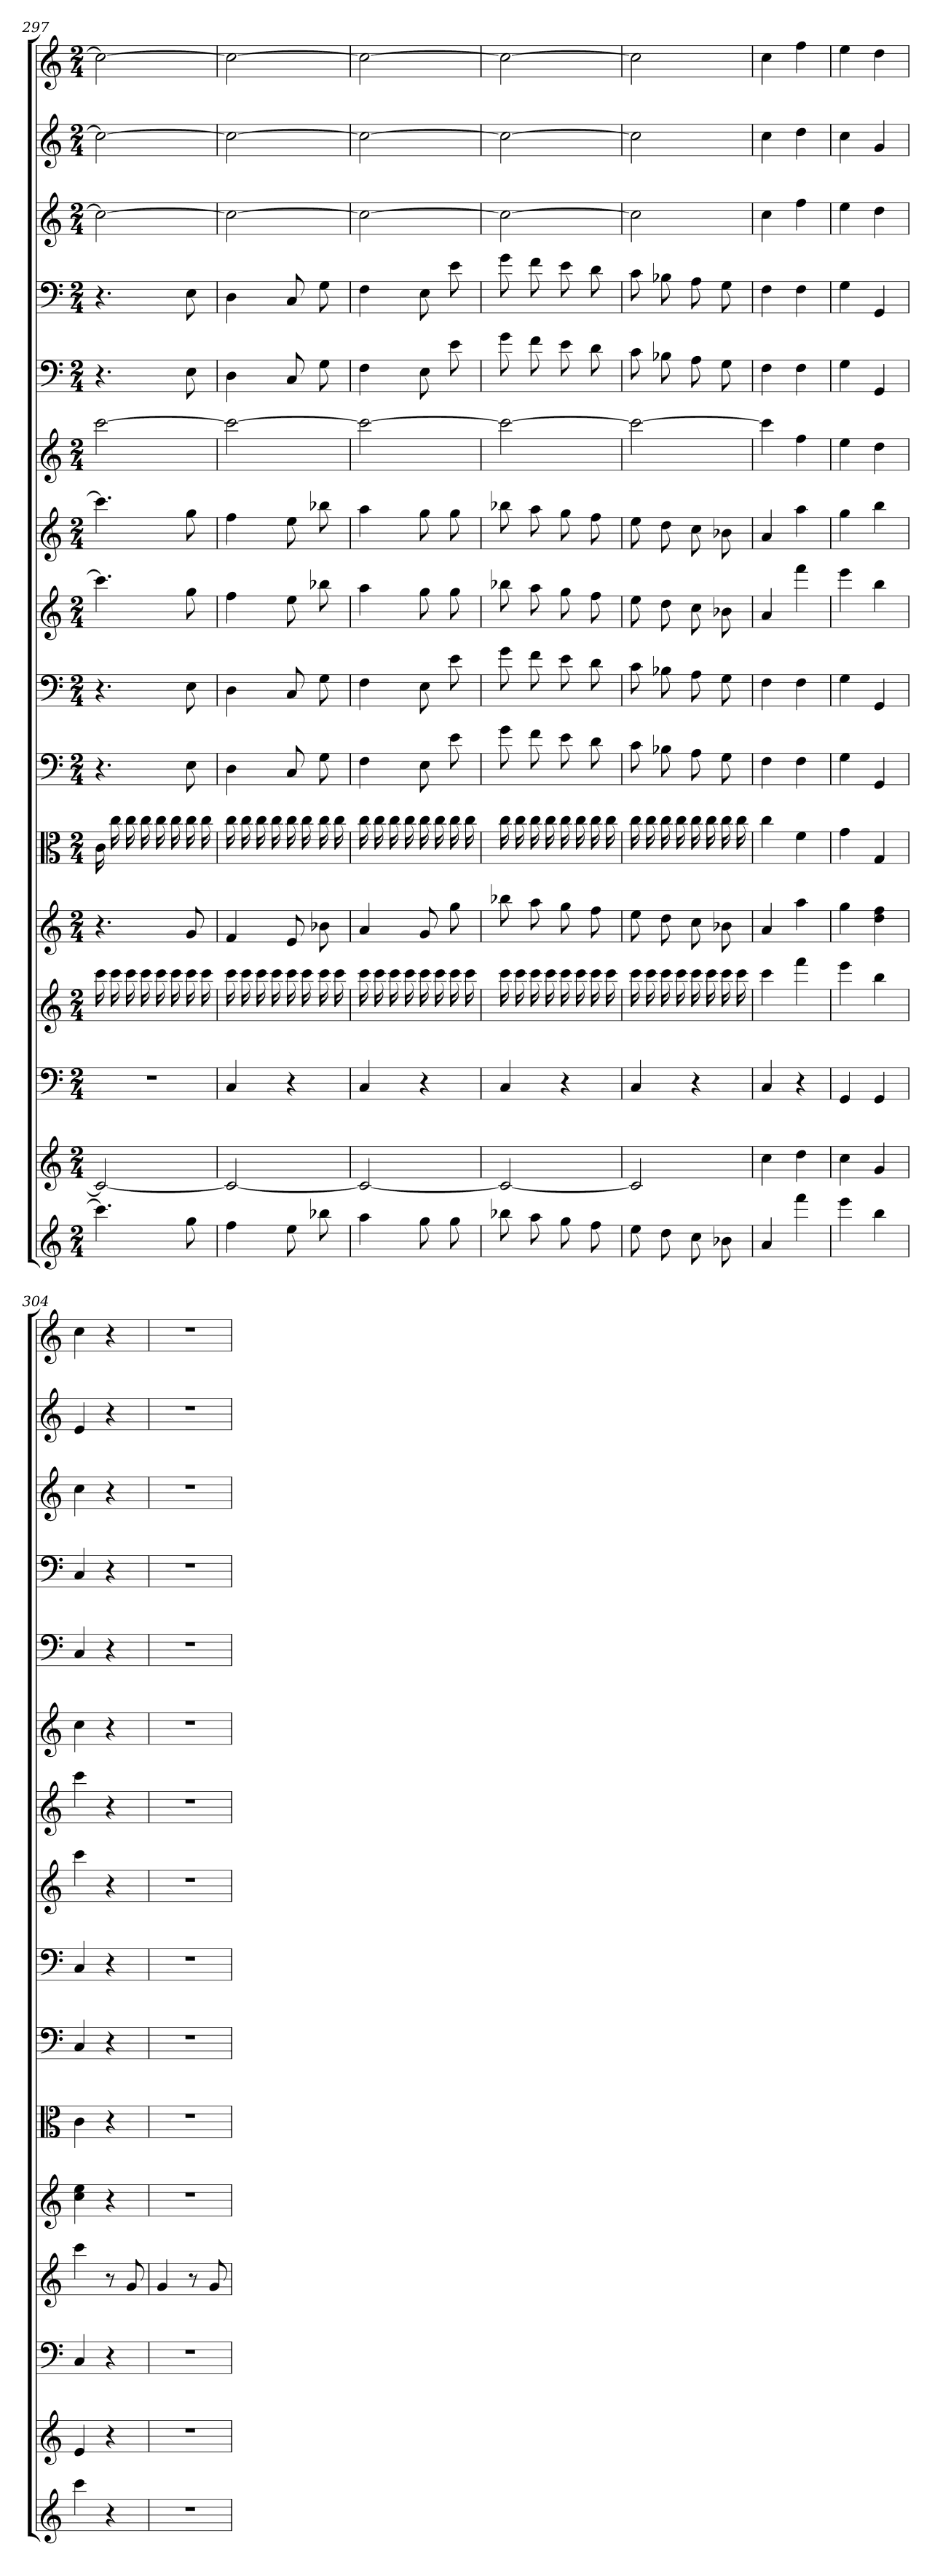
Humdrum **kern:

**kern	**kern	**kern	**kern	**kern	**kern	**kern	**kern	**kern	**kern	**kern	**kern	**kern	**kern	**kern	**kern
*part16	*part15	*part14	*part13	*part12	*part11	*part10	*part9	*part8	*part7	*part6	*part5	*part4	*part3	*part2	*part1
*staff16	*staff15	*staff14	*staff13	*staff12	*staff11	*staff10	*staff9	*staff8	*staff7	*staff6	*staff5	*staff4	*staff3	*staff2	*staff1
*	*	*clefF4	*	*	*clefC3	*clefF4	*clefF4	*	*	*	*clefF4	*clefF4	*	*	*
*k[]	*k[]	*k[]	*k[]	*k[]	*k[]	*k[]	*k[]	*k[]	*k[]	*k[]	*k[]	*k[]	*k[]	*k[]	*k[]
*C:	*C:	*C:	*C:	*C:	*C:	*C:	*C:	*C:	*C:	*C:	*C:	*C:	*C:	*C:	*C:
*M2/4	*M2/4	*M2/4	*M2/4	*M2/4	*M2/4	*M2/4	*M2/4	*M2/4	*M2/4	*M2/4	*M2/4	*M2/4	*M2/4	*M2/4	*M2/4
=297	=297	=297	=297	=297	=297	=297	=297	=297	=297	=297	=297	=297	=297	=297	=297
4.ccc]	2c_	2r	16ccc	4.r	16c	4.r	4.r	4.ccc]	4.ccc]	[2ccc	4.r	4.r	2cc_	2cc_	2cc_
.	.	.	16ccc	.	16cc	.	.	.	.	.	.	.	.	.	.
.	.	.	16ccc	.	16cc	.	.	.	.	.	.	.	.	.	.
.	.	.	16ccc	.	16cc	.	.	.	.	.	.	.	.	.	.
.	.	.	16ccc	.	16cc	.	.	.	.	.	.	.	.	.	.
.	.	.	16ccc	.	16cc	.	.	.	.	.	.	.	.	.	.
8gg	.	.	16ccc	8g	16cc	8E	8E	8gg	8gg	.	8E	8E	.	.	.
.	.	.	16ccc	.	16cc	.	.	.	.	.	.	.	.	.	.
=298	=298	=298	=298	=298	=298	=298	=298	=298	=298	=298	=298	=298	=298	=298	=298
4ff	2c_	4C	16ccc	4f	16cc	4D	4D	4ff	4ff	2ccc_	4D	4D	2cc_	2cc_	2cc_
.	.	.	16ccc	.	16cc	.	.	.	.	.	.	.	.	.	.
.	.	.	16ccc	.	16cc	.	.	.	.	.	.	.	.	.	.
.	.	.	16ccc	.	16cc	.	.	.	.	.	.	.	.	.	.
8ee	.	4r	16ccc	8e	16cc	8C	8C	8ee	8ee	.	8C	8C	.	.	.
.	.	.	16ccc	.	16cc	.	.	.	.	.	.	.	.	.	.
8bb-X	.	.	16ccc	8b-X	16cc	8G	8G	8bb-X	8bb-X	.	8G	8G	.	.	.
.	.	.	16ccc	.	16cc	.	.	.	.	.	.	.	.	.	.
=299	=299	=299	=299	=299	=299	=299	=299	=299	=299	=299	=299	=299	=299	=299	=299
4aa	2c_	4C	16ccc	4a	16cc	4F	4F	4aa	4aa	2ccc_	4F	4F	2cc_	2cc_	2cc_
.	.	.	16ccc	.	16cc	.	.	.	.	.	.	.	.	.	.
.	.	.	16ccc	.	16cc	.	.	.	.	.	.	.	.	.	.
.	.	.	16ccc	.	16cc	.	.	.	.	.	.	.	.	.	.
8gg	.	4r	16ccc	8g	16cc	8E	8E	8gg	8gg	.	8E	8E	.	.	.
.	.	.	16ccc	.	16cc	.	.	.	.	.	.	.	.	.	.
8gg	.	.	16ccc	8gg	16cc	8e	8e	8gg	8gg	.	8e	8e	.	.	.
.	.	.	16ccc	.	16cc	.	.	.	.	.	.	.	.	.	.
=300	=300	=300	=300	=300	=300	=300	=300	=300	=300	=300	=300	=300	=300	=300	=300
8bb-X	2c_	4C	16ccc	8bb-X	16cc	8g	8g	8bb-X	8bb-X	2ccc_	8g	8g	2cc_	2cc_	2cc_
.	.	.	16ccc	.	16cc	.	.	.	.	.	.	.	.	.	.
8aa	.	.	16ccc	8aa	16cc	8f	8f	8aa	8aa	.	8f	8f	.	.	.
.	.	.	16ccc	.	16cc	.	.	.	.	.	.	.	.	.	.
8gg	.	4r	16ccc	8gg	16cc	8e	8e	8gg	8gg	.	8e	8e	.	.	.
.	.	.	16ccc	.	16cc	.	.	.	.	.	.	.	.	.	.
8ff	.	.	16ccc	8ff	16cc	8d	8d	8ff	8ff	.	8d	8d	.	.	.
.	.	.	16ccc	.	16cc	.	.	.	.	.	.	.	.	.	.
=301	=301	=301	=301	=301	=301	=301	=301	=301	=301	=301	=301	=301	=301	=301	=301
8ee	2c]	4C	16ccc	8ee	16cc	8c	8c	8ee	8ee	2ccc_	8c	8c	2cc]	2cc]	2cc]
.	.	.	16ccc	.	16cc	.	.	.	.	.	.	.	.	.	.
8dd	.	.	16ccc	8dd	16cc	8B-X	8B-X	8dd	8dd	.	8B-X	8B-X	.	.	.
.	.	.	16ccc	.	16cc	.	.	.	.	.	.	.	.	.	.
8cc	.	4r	16ccc	8cc	16cc	8A	8A	8cc	8cc	.	8A	8A	.	.	.
.	.	.	16ccc	.	16cc	.	.	.	.	.	.	.	.	.	.
8b-X	.	.	16ccc	8b-X	16cc	8G	8G	8b-X	8b-X	.	8G	8G	.	.	.
.	.	.	16ccc	.	16cc	.	.	.	.	.	.	.	.	.	.
=302	=302	=302	=302	=302	=302	=302	=302	=302	=302	=302	=302	=302	=302	=302	=302
4a	4cc	4C	4ccc	4a	4cc	4F	4F	4a	4a	4ccc]	4F	4F	4cc	4cc	4cc
4fff	4dd	4r	4fff	4aa	4f	4F	4F	4fff	4aa	4ff	4F	4F	4ff	4dd	4ff
=303	=303	=303	=303	=303	=303	=303	=303	=303	=303	=303	=303	=303	=303	=303	=303
4eee	4cc	4GG	4eee	4gg	4g	4G	4G	4eee	4gg	4ee	4G	4G	4ee	4cc	4ee
4bb	4g	4GG	4bb	4dd 4ff	4G	4GG	4GG	4bb	4bb	4dd	4GG	4GG	4dd	4g	4dd
=304	=304	=304	=304	=304	=304	=304	=304	=304	=304	=304	=304	=304	=304	=304	=304
4ccc	4e	4C	4ccc	4cc 4ee	4c	4C	4C	4ccc	4ccc	4cc	4C	4C	4cc	4e	4cc
4r	4r	4r	8r	4r	4r	4r	4r	4r	4r	4r	4r	4r	4r	4r	4r
.	.	.	8g	.	.	.	.	.	.	.	.	.	.	.	.
=305	=305	=305	=305	=305	=305	=305	=305	=305	=305	=305	=305	=305	=305	=305	=305
2r	2r	2r	4g	2r	2r	2r	2r	2r	2r	2r	2r	2r	2r	2r	2r
.	.	.	8r	.	.	.	.	.	.	.	.	.	.	.	.
.	.	.	8g	.	.	.	.	.	.	.	.	.	.	.	.
=	=	=	=	=	=	=	=	=	=	=	=	=	=	=	=
*-	*-	*-	*-	*-	*-	*-	*-	*-	*-	*-	*-	*-	*-	*-	*-
